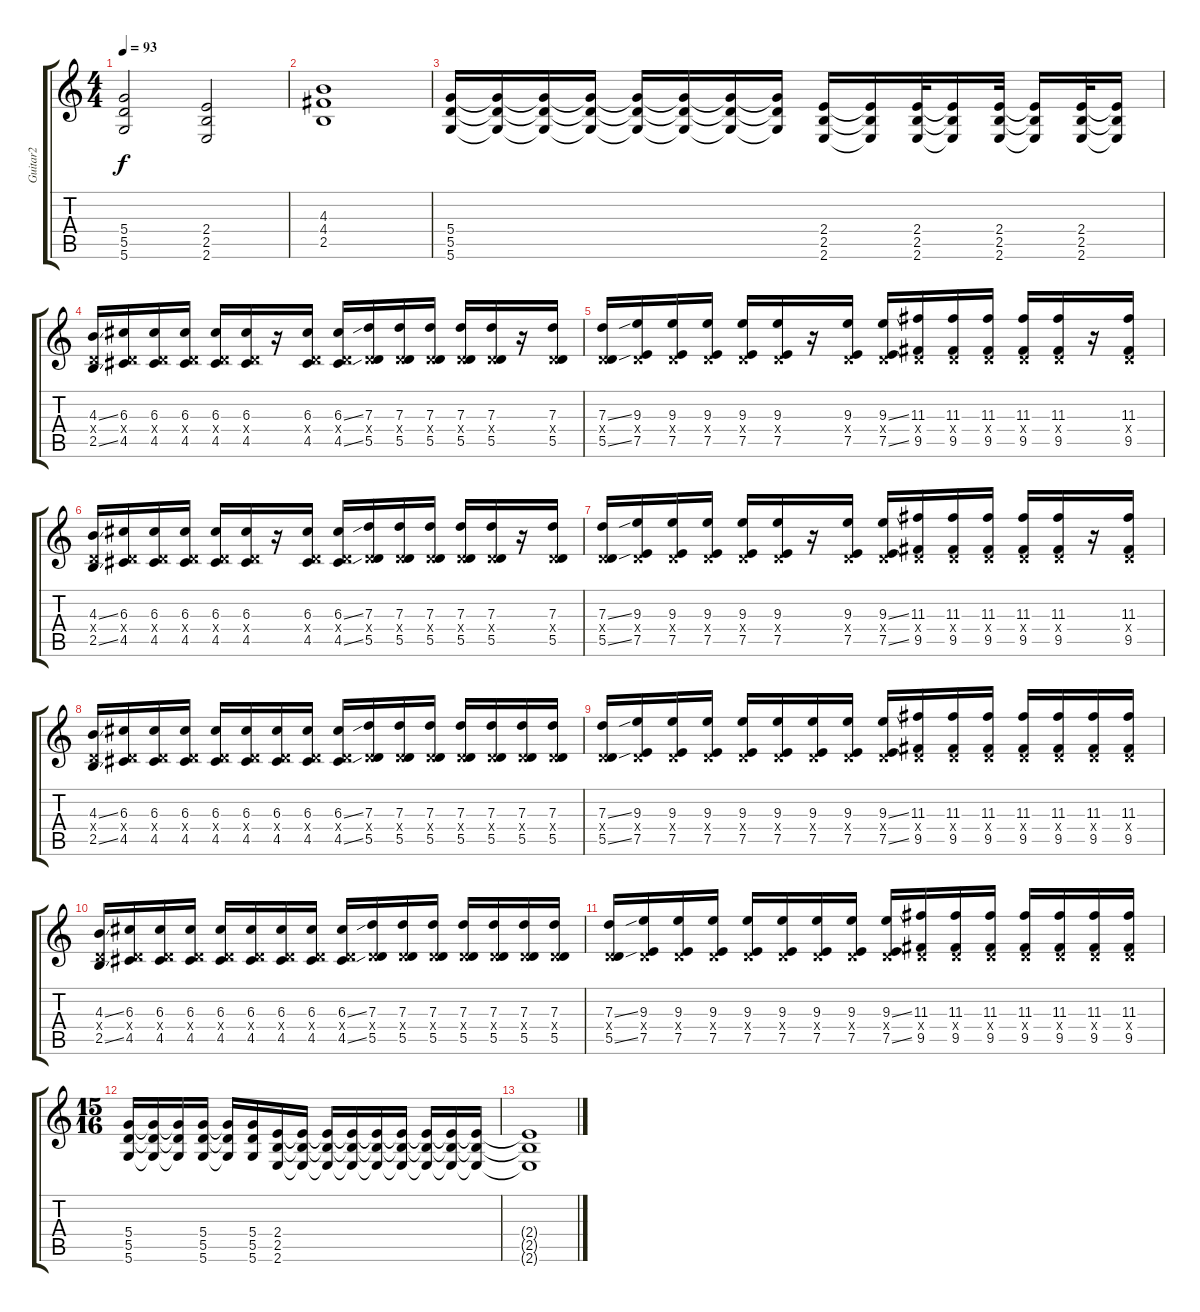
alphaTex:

\track ("Guitar2" "Guitar2") {instrument distortionguitar}
\staff {score tabs}
\tuning (E4 B3 G3 D3 A2 D2) {hide}
\ts (4 4)
\tempo 93
\clef g2
\ks c
(5.4 5.5 5.6).2{dy f} (2.4 2.5 2.6).2 |
(4.3 4.4 2.5).1 |
(5.4 5.5 5.6).16 (5.4{t} 5.5{t} 5.6{t}).16 (5.4{t} 5.5{t} 5.6{t}).16 (5.4{t} 5.5{t} 5.6{t}).16 (5.4{t} 5.5{t} 5.6{t}).16 (5.4{t} 5.5{t} 5.6{t}).16 (5.4{t} 5.5{t} 5.6{t}).16 (5.4{t} 5.5{t} 5.6{t}).16 (2.4 2.5 2.6).16 (2.4{t} 2.5{t} 2.6{t}).16 (2.4 2.5 2.6).32 (2.4{t} 2.5{t} 2.6{t}).16 (2.4 2.5 2.6).32 (2.4{t} 2.5{t} 2.6{t}).16 (2.4 2.5 2.6).32 (2.4{t} 2.5{t} 2.6{t}).16 |
(4.3{ss} 0.4{x} 2.5{ss}).16{instrument distortionguitar} (6.3 0.4{x} 4.5).16 (6.3 0.4{x} 4.5).16 (6.3 0.4{x} 4.5).16 (6.3 0.4{x} 4.5).16 (6.3 0.4{x} 4.5).16 r.16 (6.3 0.4{x} 4.5).16 (6.3{ss} 0.4{x} 4.5{ss}).16 (7.3 0.4{x} 5.5).16 (7.3 0.4{x} 5.5).16 (7.3 0.4{x} 5.5).16 (7.3 0.4{x} 5.5).16 (7.3 0.4{x} 5.5).16 r.16 (7.3 0.4{x} 5.5).16 |
(7.3{ss} 0.4{x} 5.5{ss}).16 (9.3 0.4{x} 7.5).16 (9.3 0.4{x} 7.5).16 (9.3 0.4{x} 7.5).16 (9.3 0.4{x} 7.5).16 (9.3 0.4{x} 7.5).16 r.16 (9.3 0.4{x} 7.5).16 (9.3{ss} 0.4{x} 7.5{ss}).16 (11.3 0.4{x} 9.5).16 (11.3 0.4{x} 9.5).16 (11.3 0.4{x} 9.5).16 (11.3 0.4{x} 9.5).16 (11.3 0.4{x} 9.5).16 r.16 (11.3 0.4{x} 9.5).16 |
(4.3{ss} 0.4{x} 2.5{ss}).16{instrument distortionguitar} (6.3 0.4{x} 4.5).16 (6.3 0.4{x} 4.5).16 (6.3 0.4{x} 4.5).16 (6.3 0.4{x} 4.5).16 (6.3 0.4{x} 4.5).16 r.16 (6.3 0.4{x} 4.5).16 (6.3{ss} 0.4{x} 4.5{ss}).16 (7.3 0.4{x} 5.5).16 (7.3 0.4{x} 5.5).16 (7.3 0.4{x} 5.5).16 (7.3 0.4{x} 5.5).16 (7.3 0.4{x} 5.5).16 r.16 (7.3 0.4{x} 5.5).16 |
(7.3{ss} 0.4{x} 5.5{ss}).16 (9.3 0.4{x} 7.5).16 (9.3 0.4{x} 7.5).16 (9.3 0.4{x} 7.5).16 (9.3 0.4{x} 7.5).16 (9.3 0.4{x} 7.5).16 r.16 (9.3 0.4{x} 7.5).16 (9.3{ss} 0.4{x} 7.5{ss}).16 (11.3 0.4{x} 9.5).16 (11.3 0.4{x} 9.5).16 (11.3 0.4{x} 9.5).16 (11.3 0.4{x} 9.5).16 (11.3 0.4{x} 9.5).16 r.16 (11.3 0.4{x} 9.5).16 |
(4.3{ss} 0.4{x} 2.5{ss}).16{instrument distortionguitar} (6.3 0.4{x} 4.5).16 (6.3 0.4{x} 4.5).16 (6.3 0.4{x} 4.5).16 (6.3 0.4{x} 4.5).16 (6.3 0.4{x} 4.5).16 (6.3 0.4{x} 4.5).16 (6.3 0.4{x} 4.5).16 (6.3{ss} 0.4{x} 4.5{ss}).16 (7.3 0.4{x} 5.5).16 (7.3 0.4{x} 5.5).16 (7.3 0.4{x} 5.5).16 (7.3 0.4{x} 5.5).16 (7.3 0.4{x} 5.5).16 (7.3 0.4{x} 5.5).16 (7.3 0.4{x} 5.5).16 |
(7.3{ss} 0.4{x} 5.5{ss}).16 (9.3 0.4{x} 7.5).16 (9.3 0.4{x} 7.5).16 (9.3 0.4{x} 7.5).16 (9.3 0.4{x} 7.5).16 (9.3 0.4{x} 7.5).16 (9.3 0.4{x} 7.5).16 (9.3 0.4{x} 7.5).16 (9.3{ss} 0.4{x} 7.5{ss}).16 (11.3 0.4{x} 9.5).16 (11.3 0.4{x} 9.5).16 (11.3 0.4{x} 9.5).16 (11.3 0.4{x} 9.5).16 (11.3 0.4{x} 9.5).16 (11.3 0.4{x} 9.5).16 (11.3 0.4{x} 9.5).16 |
(4.3{ss} 0.4{x} 2.5{ss}).16{instrument distortionguitar} (6.3 0.4{x} 4.5).16 (6.3 0.4{x} 4.5).16 (6.3 0.4{x} 4.5).16 (6.3 0.4{x} 4.5).16 (6.3 0.4{x} 4.5).16 (6.3 0.4{x} 4.5).16 (6.3 0.4{x} 4.5).16 (6.3{ss} 0.4{x} 4.5{ss}).16 (7.3 0.4{x} 5.5).16 (7.3 0.4{x} 5.5).16 (7.3 0.4{x} 5.5).16 (7.3 0.4{x} 5.5).16 (7.3 0.4{x} 5.5).16 (7.3 0.4{x} 5.5).16 (7.3 0.4{x} 5.5).16 |
(7.3{ss} 0.4{x} 5.5{ss}).16 (9.3 0.4{x} 7.5).16 (9.3 0.4{x} 7.5).16 (9.3 0.4{x} 7.5).16 (9.3 0.4{x} 7.5).16 (9.3 0.4{x} 7.5).16 (9.3 0.4{x} 7.5).16 (9.3 0.4{x} 7.5).16 (9.3{ss} 0.4{x} 7.5{ss}).16 (11.3 0.4{x} 9.5).16 (11.3 0.4{x} 9.5).16 (11.3 0.4{x} 9.5).16 (11.3 0.4{x} 9.5).16 (11.3 0.4{x} 9.5).16 (11.3 0.4{x} 9.5).16 (11.3 0.4{x} 9.5).16 |
\ts (15 16)
(5.4 5.5 5.6).16 (5.4{t} 5.5{t} 5.6{t}).16 (5.4{t} 5.5{t} 5.6{t}).16 (5.4 5.5 5.6).16 (5.4{t} 5.5{t} 5.6{t}).16 (5.4 5.5 5.6).16 (2.4 2.5 2.6).16 (2.4{t} 2.5{t} 2.6{t}).16 (2.4{t} 2.5{t} 2.6{t}).16 (2.4{t} 2.5{t} 2.6{t}).16 (2.4{t} 2.5{t} 2.6{t}).16 (2.4{t} 2.5{t} 2.6{t}).16 (2.4{t} 2.5{t} 2.6{t}).16 (2.4{t} 2.5{t} 2.6{t}).16 (2.4{t} 2.5{t} 2.6{t}).16 |
(2.4{t} 2.5{t} 2.6{t}).1
